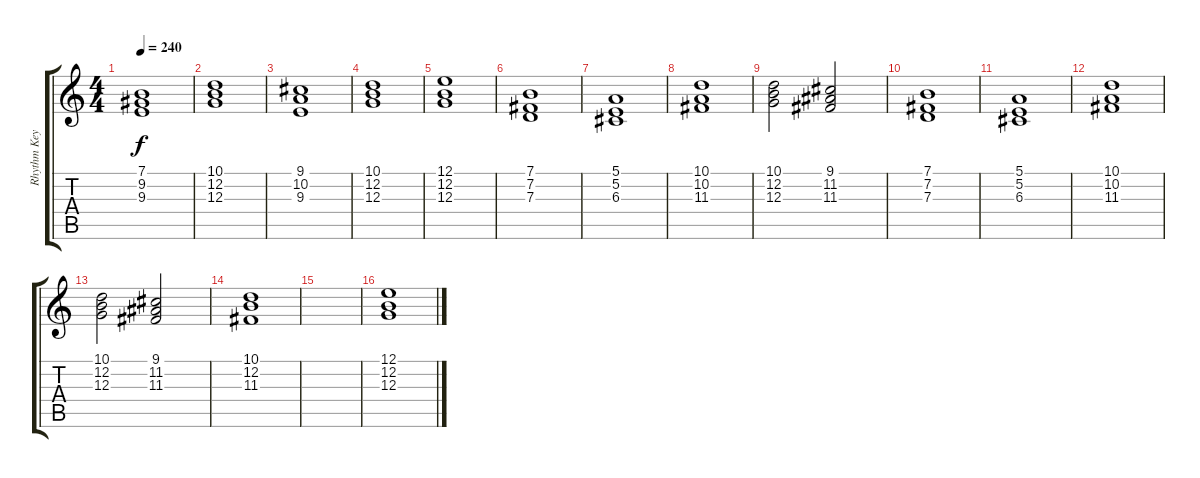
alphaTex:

\track ("Rhythm Keyboard" "Rhythm Key") {instrument harpsichord}
\staff {score tabs}
\tuning (E4 B3 G3 D3 A2 E2) {hide}
\ts (4 4)
\tempo 240
\clef g2
\ks c
(7.1 9.2 9.3).1{dy f} |
(10.1 12.2 12.3).1 |
(9.1 10.2 9.3).1 |
(10.1 12.2 12.3).1 |
(12.1 12.2 12.3).1 |
(7.1 7.2 7.3).1 |
(5.1 5.2 6.3).1 |
(10.1 10.2 11.3).1 |
(10.1 12.2 12.3).2 (9.1 11.2 11.3).2 |
(7.1 7.2 7.3).1 |
(5.1 5.2 6.3).1 |
(10.1 10.2 11.3).1 |
(10.1 12.2 12.3).2 (9.1 11.2 11.3).2 |
(10.1 12.2 11.3).1 |
|
(12.1 12.2 12.3).1
